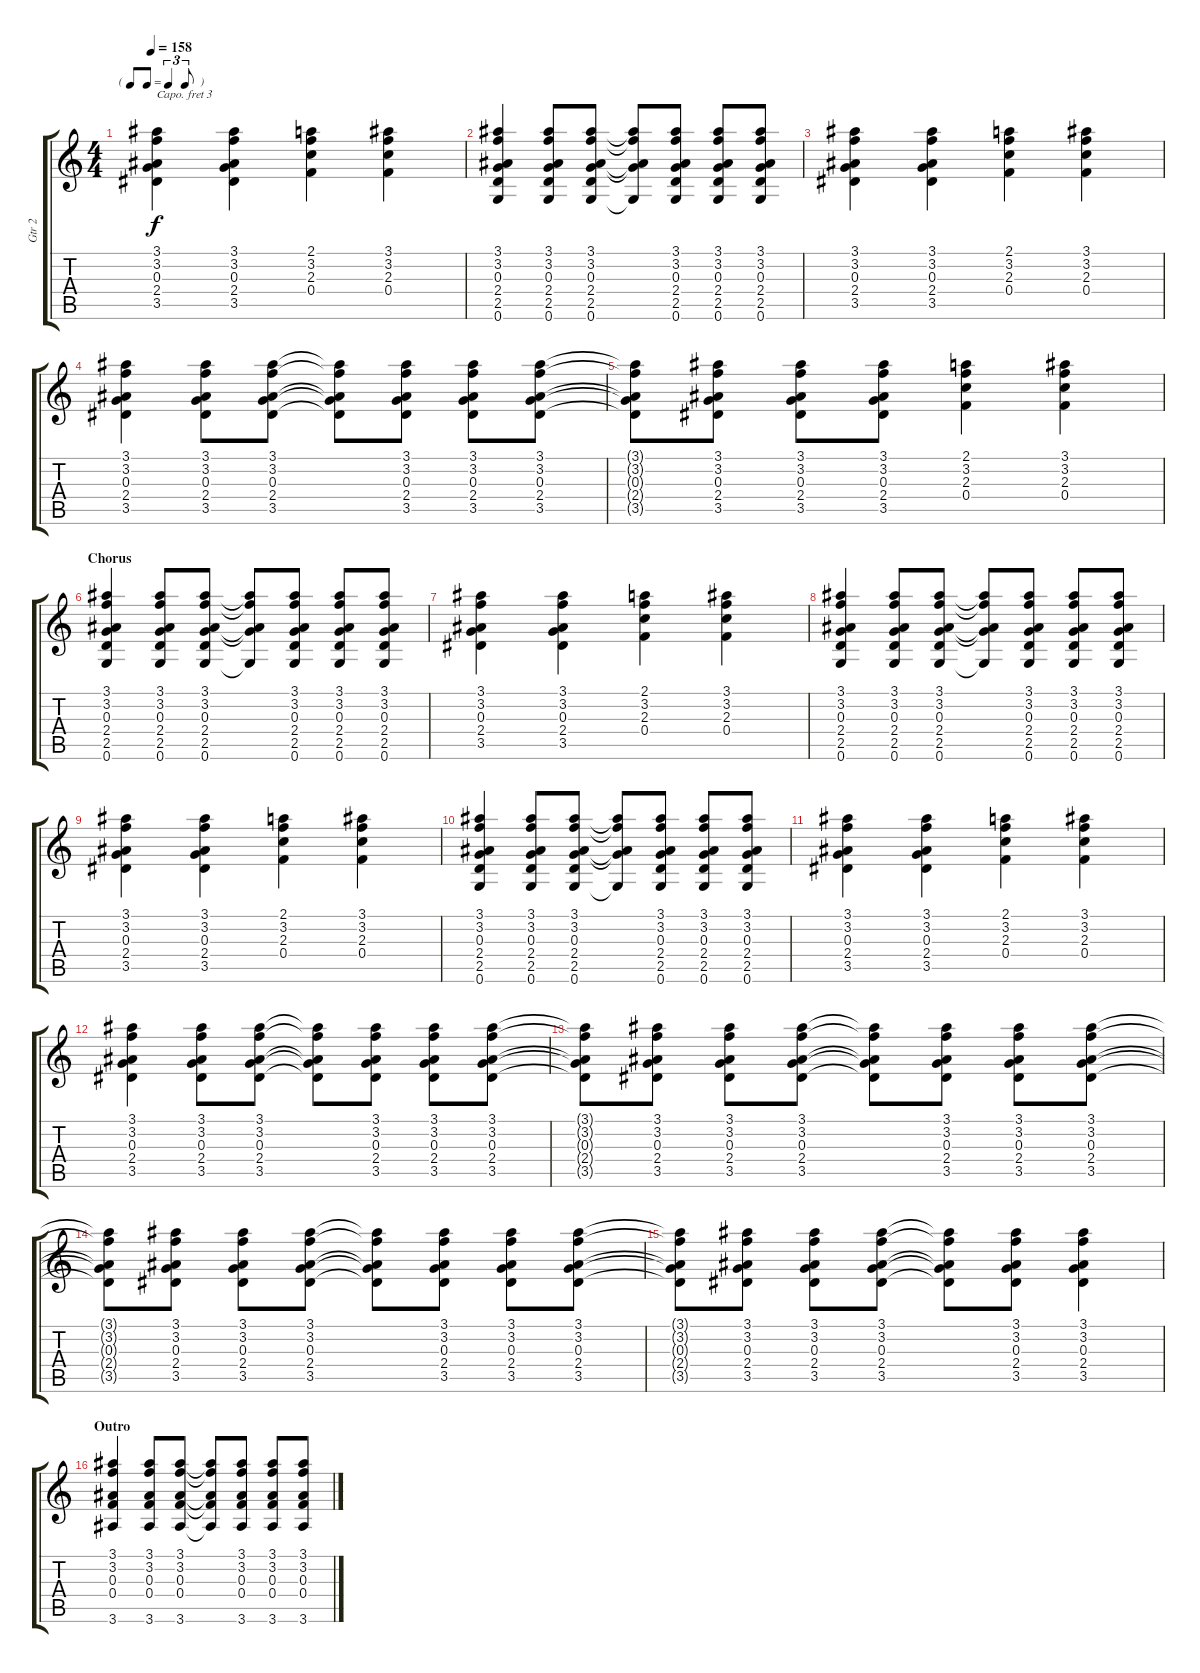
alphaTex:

\track ("Gtr 2" "Gtr 2") {instrument overdrivenguitar}
\staff {score tabs}
\capo 3
\tuning (E4 B3 G3 D3 A2 E2) {hide}
\ts (4 4)
\tf triplet8th
\tempo 158
\clef g2
\ks c
(3.1 3.2 0.3 2.4 3.5).4{dy f} (3.1 3.2 0.3 2.4 3.5).4 (2.1 3.2 2.3 0.4).4 (3.1 3.2 2.3 0.4).4 |
(3.1 3.2 0.3 2.4 2.5 0.6).4 (3.1 3.2 0.3 2.4 2.5 0.6).8 (3.1 3.2 0.3 2.4 2.5 0.6).8 (3.1{t} 3.2{t} 0.3{t} 2.4{t} 0.6{t}).8 (3.1 3.2 0.3 2.4 2.5 0.6).8 (3.1 3.2 0.3 2.4 2.5 0.6).8 (3.1 3.2 0.3 2.4 2.5 0.6).8 |
(3.1 3.2 0.3 2.4 3.5).4 (3.1 3.2 0.3 2.4 3.5).4 (2.1 3.2 2.3 0.4).4 (3.1 3.2 2.3 0.4).4 |
(3.1 3.2 0.3 2.4 3.5).4 (3.1 3.2 0.3 2.4 3.5).8 (3.1 3.2 0.3 2.4 3.5).8 (3.1{t} 3.2{t} 0.3{t} 2.4{t} 3.5{t}).8 (3.1 3.2 0.3 2.4 3.5).8 (3.1 3.2 0.3 2.4 3.5).8 (3.1 3.2 0.3 2.4 3.5).8 |
(3.1{t} 3.2{t} 0.3{t} 2.4{t} 3.5{t}).8 (3.1 3.2 0.3 2.4 3.5).8 (3.1 3.2 0.3 2.4 3.5).8 (3.1 3.2 0.3 2.4 3.5).8 (2.1 3.2 2.3 0.4).4 (3.1 3.2 2.3 0.4).4 |
\section ("" "Chorus")
(3.1 3.2 0.3 2.4 2.5 0.6).4 (3.1 3.2 0.3 2.4 2.5 0.6).8 (3.1 3.2 0.3 2.4 2.5 0.6).8 (3.1{t} 3.2{t} 0.3{t} 2.4{t} 0.6{t}).8 (3.1 3.2 0.3 2.4 2.5 0.6).8 (3.1 3.2 0.3 2.4 2.5 0.6).8 (3.1 3.2 0.3 2.4 2.5 0.6).8 |
(3.1 3.2 0.3 2.4 3.5).4 (3.1 3.2 0.3 2.4 3.5).4 (2.1 3.2 2.3 0.4).4 (3.1 3.2 2.3 0.4).4 |
(3.1 3.2 0.3 2.4 2.5 0.6).4 (3.1 3.2 0.3 2.4 2.5 0.6).8 (3.1 3.2 0.3 2.4 2.5 0.6).8 (3.1{t} 3.2{t} 0.3{t} 2.4{t} 0.6{t}).8 (3.1 3.2 0.3 2.4 2.5 0.6).8 (3.1 3.2 0.3 2.4 2.5 0.6).8 (3.1 3.2 0.3 2.4 2.5 0.6).8 |
(3.1 3.2 0.3 2.4 3.5).4 (3.1 3.2 0.3 2.4 3.5).4 (2.1 3.2 2.3 0.4).4 (3.1 3.2 2.3 0.4).4 |
(3.1 3.2 0.3 2.4 2.5 0.6).4 (3.1 3.2 0.3 2.4 2.5 0.6).8 (3.1 3.2 0.3 2.4 2.5 0.6).8 (3.1{t} 3.2{t} 0.3{t} 2.4{t} 0.6{t}).8 (3.1 3.2 0.3 2.4 2.5 0.6).8 (3.1 3.2 0.3 2.4 2.5 0.6).8 (3.1 3.2 0.3 2.4 2.5 0.6).8 |
(3.1 3.2 0.3 2.4 3.5).4 (3.1 3.2 0.3 2.4 3.5).4 (2.1 3.2 2.3 0.4).4 (3.1 3.2 2.3 0.4).4 |
(3.1 3.2 0.3 2.4 3.5).4 (3.1 3.2 0.3 2.4 3.5).8 (3.1 3.2 0.3 2.4 3.5).8 (3.1{t} 3.2{t} 0.3{t} 2.4{t} 3.5{t}).8 (3.1 3.2 0.3 2.4 3.5).8 (3.1 3.2 0.3 2.4 3.5).8 (3.1 3.2 0.3 2.4 3.5).8 |
(3.1{t} 3.2{t} 0.3{t} 2.4{t} 3.5{t}).8 (3.1 3.2 0.3 2.4 3.5).8 (3.1 3.2 0.3 2.4 3.5).8 (3.1 3.2 0.3 2.4 3.5).8 (3.1{t} 3.2{t} 0.3{t} 2.4{t} 3.5{t}).8 (3.1 3.2 0.3 2.4 3.5).8 (3.1 3.2 0.3 2.4 3.5).8 (3.1 3.2 0.3 2.4 3.5).8 |
(3.1{t} 3.2{t} 0.3{t} 2.4{t} 3.5{t}).8 (3.1 3.2 0.3 2.4 3.5).8 (3.1 3.2 0.3 2.4 3.5).8 (3.1 3.2 0.3 2.4 3.5).8 (3.1{t} 3.2{t} 0.3{t} 2.4{t} 3.5{t}).8 (3.1 3.2 0.3 2.4 3.5).8 (3.1 3.2 0.3 2.4 3.5).8 (3.1 3.2 0.3 2.4 3.5).8 |
(3.1{t} 3.2{t} 0.3{t} 2.4{t} 3.5{t}).8 (3.1 3.2 0.3 2.4 3.5).8 (3.1 3.2 0.3 2.4 3.5).8 (3.1 3.2 0.3 2.4 3.5).8 (3.1{t} 3.2{t} 0.3{t} 2.4{t} 3.5{t}).8 (3.1 3.2 0.3 2.4 3.5).8 (3.1 3.2 0.3 2.4 3.5).4 |
\section ("" "Outro")
(3.1 3.2 0.3 0.4 3.6).4 (3.1 3.2 0.3 0.4 3.6).8 (3.1 3.2 0.3 0.4 3.6).8 (3.1{t} 3.2{t} 0.3{t} 0.4{t} 3.6{t}).8 (3.1 3.2 0.3 0.4 3.6).8 (3.1 3.2 0.3 0.4 3.6).8 (3.1 3.2 0.3 0.4 3.6).8
